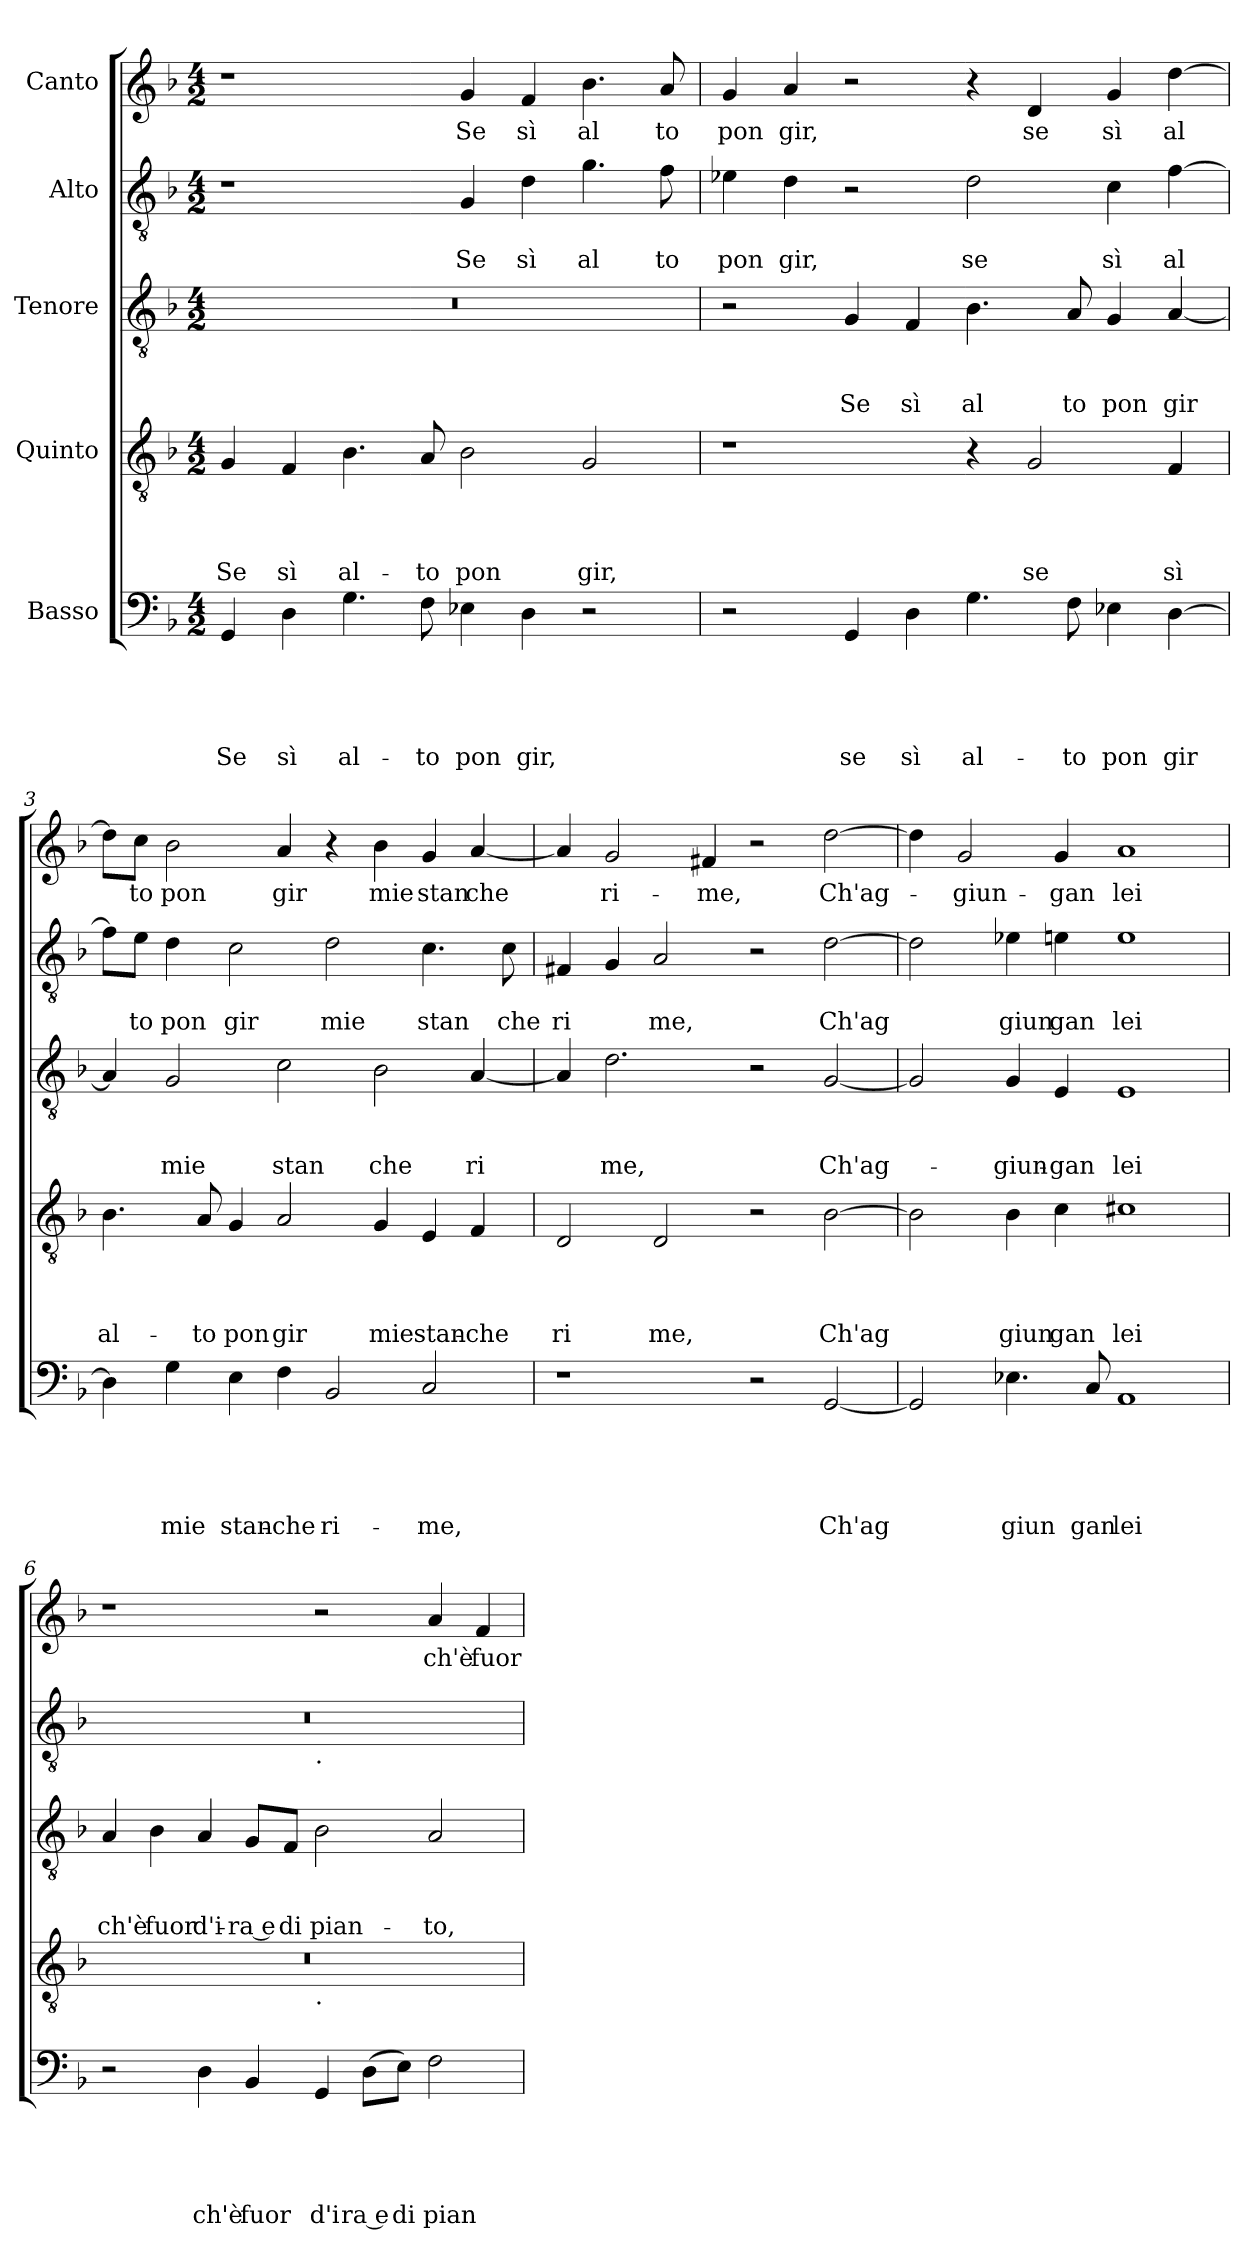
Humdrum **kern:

**kern	**text	**text	**text	**text	**text	**kern	**text	**text	**text	**text	**kern	**text	**text	**text	**kern	**text	**text	**kern	**text
*part5	*part5	*part5	*part5	*part5	*part5	*part4	*part4	*part4	*part4	*part4	*part3	*part3	*part3	*part3	*part2	*part2	*part2	*part1	*part1
*staff5	*staff5	*staff5	*staff5	*staff5	*staff5	*staff4	*staff4	*staff4	*staff4	*staff4	*staff3	*staff3	*staff3	*staff3	*staff2	*staff2	*staff2	*staff1	*staff1
*I"Basso	*	*	*	*	*	*I"Quinto	*	*	*	*	*I"Tenore	*	*	*	*I"Alto	*	*	*I"Canto	*
*clefF4	*	*	*	*	*	*clefGv2	*	*	*	*	*clefGv2	*	*	*	*clefGv2	*	*	*clefG2	*
*k[b-]	*	*	*	*	*	*k[b-]	*	*	*	*	*k[b-]	*	*	*	*k[b-]	*	*	*k[b-]	*
*F:	*	*	*	*	*	*F:	*	*	*	*	*F:	*	*	*	*F:	*	*	*F:	*
*M4/2	*	*	*	*	*	*M4/2	*	*	*	*	*M4/2	*	*	*	*M4/2	*	*	*M4/2	*
=1	=1	=1	=1	=1	=1	=1	=1	=1	=1	=1	=1	=1	=1	=1	=1	=1	=1	=1	=1
!	!	!	!	!	!LO:LY:b	!	!	!	!	!LO:LY:b	!	!	!	!	!	!	!	!	!
4GG/	.	.	.	.	Se	4G/	.	.	.	Se	0r	.	.	.	1r	.	.	1r	.
!	!	!	!	!	!LO:LY:b	!	!	!	!	!LO:LY:b	!	!	!	!	!	!	!	!	!
4D\	.	.	.	.	sì	4F/	.	.	.	sì	.	.	.	.	.	.	.	.	.
!	!	!	!	!	!LO:LY:b	!	!	!	!	!LO:LY:b	!	!	!	!	!	!	!	!	!
4.G\	.	.	.	.	al-	4.B-\	.	.	.	al-	.	.	.	.	.	.	.	.	.
!	!	!	!	!	!LO:LY:b	!	!	!	!	!LO:LY:b	!	!	!	!	!	!	!	!	!
8F\	.	.	.	.	-to	8A/	.	.	.	-to	.	.	.	.	.	.	.	.	.
!	!	!	!	!	!LO:LY:b	!	!	!	!	!LO:LY:b	!	!	!	!	!	!	!LO:LY:b	!	!LO:LY:b
4E-X\	.	.	.	.	pon	2B-\	.	.	.	pon	.	.	.	.	4G/	.	Se	4g/	Se
!	!	!	!	!	!LO:LY:b	!	!	!	!	!	!	!	!	!	!	!	!LO:LY:b	!	!LO:LY:b
4D\	.	.	.	.	gir,	.	.	.	.	.	.	.	.	.	4d\	.	sì	4f/	sì
!	!	!	!	!	!	!	!	!	!	!LO:LY:b	!	!	!	!	!	!	!LO:LY:b	!	!LO:LY:b
2r	.	.	.	.	.	2G/	.	.	.	gir,	.	.	.	.	4.g\	.	al	4.b-\	al
!	!	!	!	!	!	!	!	!	!	!	!	!	!	!	!	!	!LO:LY:b	!	!LO:LY:b
.	.	.	.	.	.	.	.	.	.	.	.	.	.	.	8f\	.	to	8a/	to
=2	=2	=2	=2	=2	=2	=2	=2	=2	=2	=2	=2	=2	=2	=2	=2	=2	=2	=2	=2
!	!	!	!	!	!	!	!	!	!	!	!	!	!	!	!	!	!LO:LY:b	!	!LO:LY:b
2r	.	.	.	.	.	1r	.	.	.	.	2r	.	.	.	4e-X\	.	pon	4g/	pon
!	!	!	!	!	!	!	!	!	!	!	!	!	!	!	!	!	!LO:LY:b	!	!LO:LY:b
.	.	.	.	.	.	.	.	.	.	.	.	.	.	.	4d\	.	gir,	4a/	gir,
!	!	!	!	!	!LO:LY:b	!	!	!	!	!	!	!	!	!LO:LY:b	!	!	!	!	!
4GG/	.	.	.	.	se	.	.	.	.	.	4G/	.	.	Se	2r	.	.	2r	.
!	!	!	!	!	!LO:LY:b	!	!	!	!	!	!	!	!	!LO:LY:b	!	!	!	!	!
4D\	.	.	.	.	sì	.	.	.	.	.	4F/	.	.	sì	.	.	.	.	.
!	!	!	!	!	!LO:LY:b	!	!	!	!	!	!	!	!	!LO:LY:b	!	!	!LO:LY:b	!	!
4.G\	.	.	.	.	al-	4r	.	.	.	.	4.B-\	.	.	al	2d\	.	se	4r	.
!	!	!	!	!	!	!	!	!	!	!LO:LY:b	!	!	!	!	!	!	!	!	!LO:LY:b
.	.	.	.	.	.	2G/	.	.	.	se	.	.	.	.	.	.	.	4d/	se
!	!	!	!	!	!LO:LY:b	!	!	!	!	!	!	!	!	!LO:LY:b	!	!	!	!	!
8F\	.	.	.	.	-to	.	.	.	.	.	8A/	.	.	to	.	.	.	.	.
!	!	!	!	!	!LO:LY:b	!	!	!	!	!	!	!	!	!LO:LY:b	!	!	!LO:LY:b	!	!LO:LY:b
4E-X\	.	.	.	.	pon	.	.	.	.	.	4G/	.	.	pon	4c\	.	sì	4g/	sì
!	!	!	!	!	!LO:LY:b	!	!	!	!	!LO:LY:b	!	!	!	!LO:LY:b	!	!	!LO:LY:b	!	!LO:LY:b
[>4D\	.	.	.	.	gir	4F/	.	.	.	sì	[<4A/	.	.	gir	[>4f\	.	al	[>4dd\	al
=3	=3	=3	=3	=3	=3	=3	=3	=3	=3	=3	=3	=3	=3	=3	=3	=3	=3	=3	=3
!	!	!	!	!	!	!	!	!	!	!LO:LY:b	!	!	!	!	!	!	!	!	!
4D\]	.	.	.	.	.	4.B-\	.	.	.	al-	4A/]	.	.	.	8f\L]	.	.	8dd\L]	.
!	!	!	!	!	!	!	!	!	!	!	!	!	!	!	!	!	!LO:LY:b	!	!LO:LY:b
.	.	.	.	.	.	.	.	.	.	.	.	.	.	.	8e\J	.	to	8cc\J	to
!	!	!	!	!	!LO:LY:b	!	!	!	!	!	!	!	!	!LO:LY:b	!	!	!LO:LY:b	!	!LO:LY:b
4G\	.	.	.	.	mie	.	.	.	.	.	2G/	.	.	mie	4d\	.	pon	2b-\	pon
!	!	!	!	!	!	!	!	!	!	!LO:LY:b	!	!	!	!	!	!	!	!	!
.	.	.	.	.	.	8A/	.	.	.	-to	.	.	.	.	.	.	.	.	.
!	!	!	!	!	!LO:LY:b	!	!	!	!	!LO:LY:b	!	!	!	!	!	!	!LO:LY:b	!	!
4E\	.	.	.	.	stan-	4G/	.	.	.	pon	.	.	.	.	2c\	.	gir	.	.
!	!	!	!	!	!LO:LY:b	!	!	!	!	!LO:LY:b	!	!	!	!LO:LY:b	!	!	!	!	!LO:LY:b
4F\	.	.	.	.	-che	2A/	.	.	.	gir	2c\	.	.	stan	.	.	.	4a/	gir
!	!	!	!	!	!LO:LY:b	!	!	!	!	!	!	!	!	!	!	!	!LO:LY:b	!	!
2BB-/	.	.	.	.	ri-	.	.	.	.	.	.	.	.	.	2d\	.	mie	4r	.
!	!	!	!	!	!	!	!	!	!	!LO:LY:b	!	!	!	!LO:LY:b	!	!	!	!	!LO:LY:b
.	.	.	.	.	.	4G/	.	.	.	mie	2B-\	.	.	che	.	.	.	4b-\	mie
!	!	!	!	!	!LO:LY:b	!	!	!	!	!LO:LY:b	!	!	!	!	!	!	!LO:LY:b	!	!LO:LY:b
2C/	.	.	.	.	-me,	4E/	.	.	.	stan-	.	.	.	.	4.c\	.	stan	4g/	stan
!	!	!	!	!	!	!	!	!	!	!LO:LY:b	!	!	!	!LO:LY:b	!	!	!	!	!LO:LY:b
.	.	.	.	.	.	4F/	.	.	.	-che	[<4A/	.	.	ri	.	.	.	[<4a/	che
!	!	!	!	!	!	!	!	!	!	!	!	!	!	!	!	!	!LO:LY:b	!	!
.	.	.	.	.	.	.	.	.	.	.	.	.	.	.	8c\	.	che	.	.
!!LO:LB:g=z
=4	=4	=4	=4	=4	=4	=4	=4	=4	=4	=4	=4	=4	=4	=4	=4	=4	=4	=4	=4
!	!	!	!	!	!	!	!	!	!	!LO:LY:b	!	!	!	!	!	!	!LO:LY:b	!	!
1r	.	.	.	.	.	2D/	.	.	.	ri	4A/]	.	.	.	4F#X/	.	ri	4a/]	.
!	!	!	!	!	!	!	!	!	!	!	!	!	!	!LO:LY:b	!	!	!	!	!LO:LY:b
.	.	.	.	.	.	.	.	.	.	.	2.d\	.	.	me,	4G/	.	.	2g/	ri-
!	!	!	!	!	!	!	!	!	!	!LO:LY:b	!	!	!	!	!	!	!LO:LY:b	!	!
.	.	.	.	.	.	2D/	.	.	.	me,	.	.	.	.	2A/	.	me,	.	.
!	!	!	!	!	!	!	!	!	!	!	!	!	!	!	!	!	!	!	!LO:LY:b
.	.	.	.	.	.	.	.	.	.	.	.	.	.	.	.	.	.	4f#X/	-me,
2r	.	.	.	.	.	2r	.	.	.	.	2r	.	.	.	2r	.	.	2r	.
!	!	!	!	!	!LO:LY:b	!	!	!	!	!LO:LY:b	!	!	!	!LO:LY:b	!	!	!LO:LY:b	!	!LO:LY:b
[<2GG/	.	.	.	.	Ch'ag	[>2B-\	.	.	.	Ch'ag	[<2G/	.	.	Ch'ag-	[>2d\	.	Ch'ag	[>2dd\	Ch'ag-
=5	=5	=5	=5	=5	=5	=5	=5	=5	=5	=5	=5	=5	=5	=5	=5	=5	=5	=5	=5
2GG/]	.	.	.	.	.	2B-\]	.	.	.	.	2G/]	.	.	.	2d\]	.	.	4dd>\]	.
!	!	!	!	!	!	!	!	!	!	!	!	!	!	!	!	!	!	!	!LO:LY:b
.	.	.	.	.	.	.	.	.	.	.	.	.	.	.	.	.	.	2g/	-giun-
!	!	!	!	!	!LO:LY:b	!	!	!	!	!LO:LY:b	!	!	!	!LO:LY:b	!	!	!LO:LY:b	!	!
4.E-X\	.	.	.	.	giun	4B-\	.	.	.	giun	4G/	.	.	-giun-	4e-X\	.	giun	.	.
!	!	!	!	!	!	!	!	!	!	!LO:LY:b	!	!	!	!LO:LY:b	!	!	!LO:LY:b	!	!LO:LY:b
.	.	.	.	.	.	4c\	.	.	.	gan	4E/	.	.	-gan	4en\	.	gan	4g/	-gan
!	!	!	!	!	!LO:LY:b	!	!	!	!	!	!	!	!	!	!	!	!	!	!
8C/	.	.	.	.	gan	.	.	.	.	.	.	.	.	.	.	.	.	.	.
!	!	!	!	!	!LO:LY:b	!	!	!	!	!LO:LY:b	!	!	!	!LO:LY:b	!	!	!LO:LY:b	!	!LO:LY:b
1AA	.	.	.	.	lei	1c#X	.	.	.	lei	1E	.	.	lei	1e	.	lei	1a	lei
=6	=6	=6	=6	=6	=6	=6	=6	=6	=6	=6	=6	=6	=6	=6	=6	=6	=6	=6	=6
!	!	!	!	!	!	!	!	!	!	!	!	!	!	!LO:LY:b	!	!	!	!	!
*	*	*	*	*	*	*^	*	*	*	*	*	*	*	*	*^	*	*	*	*
2r	.	.	.	.	.	0r	1ryy	.	.	.	.	4A/	.	.	ch'è	0r	1ryy	.	.	1r	.
!	!	!	!	!	!	!	!	!	!	!	!	!	!	!	!LO:LY:b	!	!	!	!	!	!
.	.	.	.	.	.	.	.	.	.	.	.	4B-\	.	.	fuor	.	.	.	.	.	.
!	!	!	!	!	!LO:LY:b	!	!	!	!	!	!	!	!	!	!LO:LY:b	!	!	!	!	!	!
4D\	.	.	.	.	ch'è	.	.	.	.	.	.	4A/	.	.	d'i-	.	.	.	.	.	.
!	!	!	!	!	!LO:LY:b	!	!	!	!	!	!	!	!	!	!LO:LY:b:rj	!	!	!	!	!	!
4BB-/	.	.	.	.	fuor	.	.	.	.	.	.	8G/L	.	.	-ra e	.	.	.	.	.	.
!	!	!	!	!	!	!	!	!	!	!	!	!	!	!	!LO:LY:b	!	!	!	!	!	!
.	.	.	.	.	.	.	.	.	.	.	.	8F/J	.	.	di	.	.	.	.	.	.
!	!	!	!	!	!	!	!	!	!	!	!	!	!	!	!	!	!LO:TX:b:t=.	!	!	!	!
!	!	!	!	!	!	!	!LO:TX:b:t=.	!	!	!	!	!	!	!	!	!	!	!	!	!	!
!	!	!	!	!	!LO:LY:b	!	!	!	!	!	!	!	!	!	!LO:LY:b	!	!	!	!	!	!
4GG/	.	.	.	.	d'i	.	1ryy	.	.	.	.	2B-\	.	.	pian-	.	1ryy	.	.	2r	.
!	!	!	!	!	!LO:LY:b:rj	!	!	!	!	!	!	!	!	!	!	!	!	!	!	!	!
(<8D\L	.	.	.	.	ra e	.	.	.	.	.	.	.	.	.	.	.	.	.	.	.	.
!	!	!	!	!	!LO:LY:b	!	!	!	!	!	!	!	!	!	!	!	!	!	!	!	!
8E\J)	.	.	.	.	di	.	.	.	.	.	.	.	.	.	.	.	.	.	.	.	.
!	!	!	!	!	!LO:LY:b	!	!	!	!	!	!	!	!	!	!LO:LY:b	!	!	!	!	!	!LO:LY:b
2F\	.	.	.	.	pian	.	.	.	.	.	.	2A/	.	.	-to,	.	.	.	.	4a/	ch'è
!	!	!	!	!	!	!	!	!	!	!	!	!	!	!	!	!	!	!	!	!	!LO:LY:b
.	.	.	.	.	.	.	.	.	.	.	.	.	.	.	.	.	.	.	.	4f/	fuor
*	*	*	*	*	*	*v	*v	*	*	*	*	*	*	*	*	*v	*v	*	*	*	*
=	=	=	=	=	=	=	=	=	=	=	=	=	=	=	=	=	=	=	=
*-	*-	*-	*-	*-	*-	*-	*-	*-	*-	*-	*-	*-	*-	*-	*-	*-	*-	*-	*-
